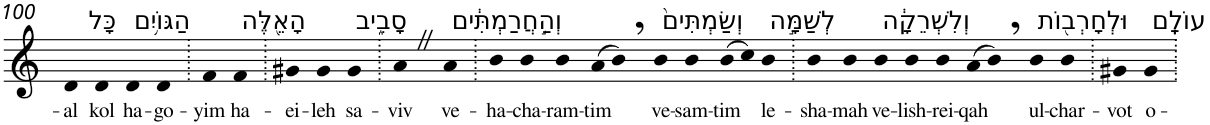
**kern	**text
*part1	*part1
*staff1	*staff1
*I"Piano	*
*I'Pno	*
!!LO:PB:g=z
*clefG2	*
*k[]	*
=100	=100
!	!LO:LY:b
4d	-al
!LO:TX:a:t=כָּל	!
!	!LO:LY:b
4d	kol
!LO:TX:a:t=הַגּוֹיִ֥ם	!
!	!LO:LY:b
4d	ha-
!	!LO:LY:b
4d	-go-
=101.	=101.
!	!LO:LY:b
4f	-yim
!LO:TX:a:t=הָאֵ֖לֶּה	!
!	!LO:LY:b
4f	ha-
=102.	=102.
!	!LO:LY:b
4g#X	-ei-
!	!LO:LY:b
4g#	-leh
!LO:TX:a:t=סָבִ֑יב	!
!	!LO:LY:b
4g#	sa-
=103.	=103.
!	!LO:LY:b
4aZ	-viv
!LO:TX:a:t=וְהַ֣חֲרַמְתִּ֔ים	!
!	!LO:LY:b
4a	ve-
=104.	=104.
!	!LO:LY:b
4b	-ha-
!	!LO:LY:b
4b	-cha-
!	!LO:LY:b
4b	-ram-
!	!LO:LY:b
(>8a	-tim
8b,)	.
!LO:TX:a:t=וְשַׂמְתִּים֙	!
!	!LO:LY:b
4b	ve-
!	!LO:LY:b
4b	-sam-
!	!LO:LY:b
(>8b	-tim
8cc)	.
!LO:TX:a:t=לְשַׁמָּ֣ה	!
!	!LO:LY:b
4b	le-
=105.	=105.
!	!LO:LY:b
4b	-sha-
!	!LO:LY:b
4b	-mah
!LO:TX:a:t=וְלִשְׁרֵקָ֔ה	!
!	!LO:LY:b
4b	ve-
!	!LO:LY:b
4b	-lish-
!	!LO:LY:b
4b	-rei-
!	!LO:LY:b
(>8a	-qah
8b,)	.
!LO:TX:a:t=וּלְחָרְב֖וֹת	!
!	!LO:LY:b
4b	ul-
!	!LO:LY:b
4b	-char-
=106.	=106.
!	!LO:LY:b
4g#X	-vot
!LO:TX:a:t=עוֹלָֽם	!
!	!LO:LY:b
4g#	o-
=.	=.
*-	*-
